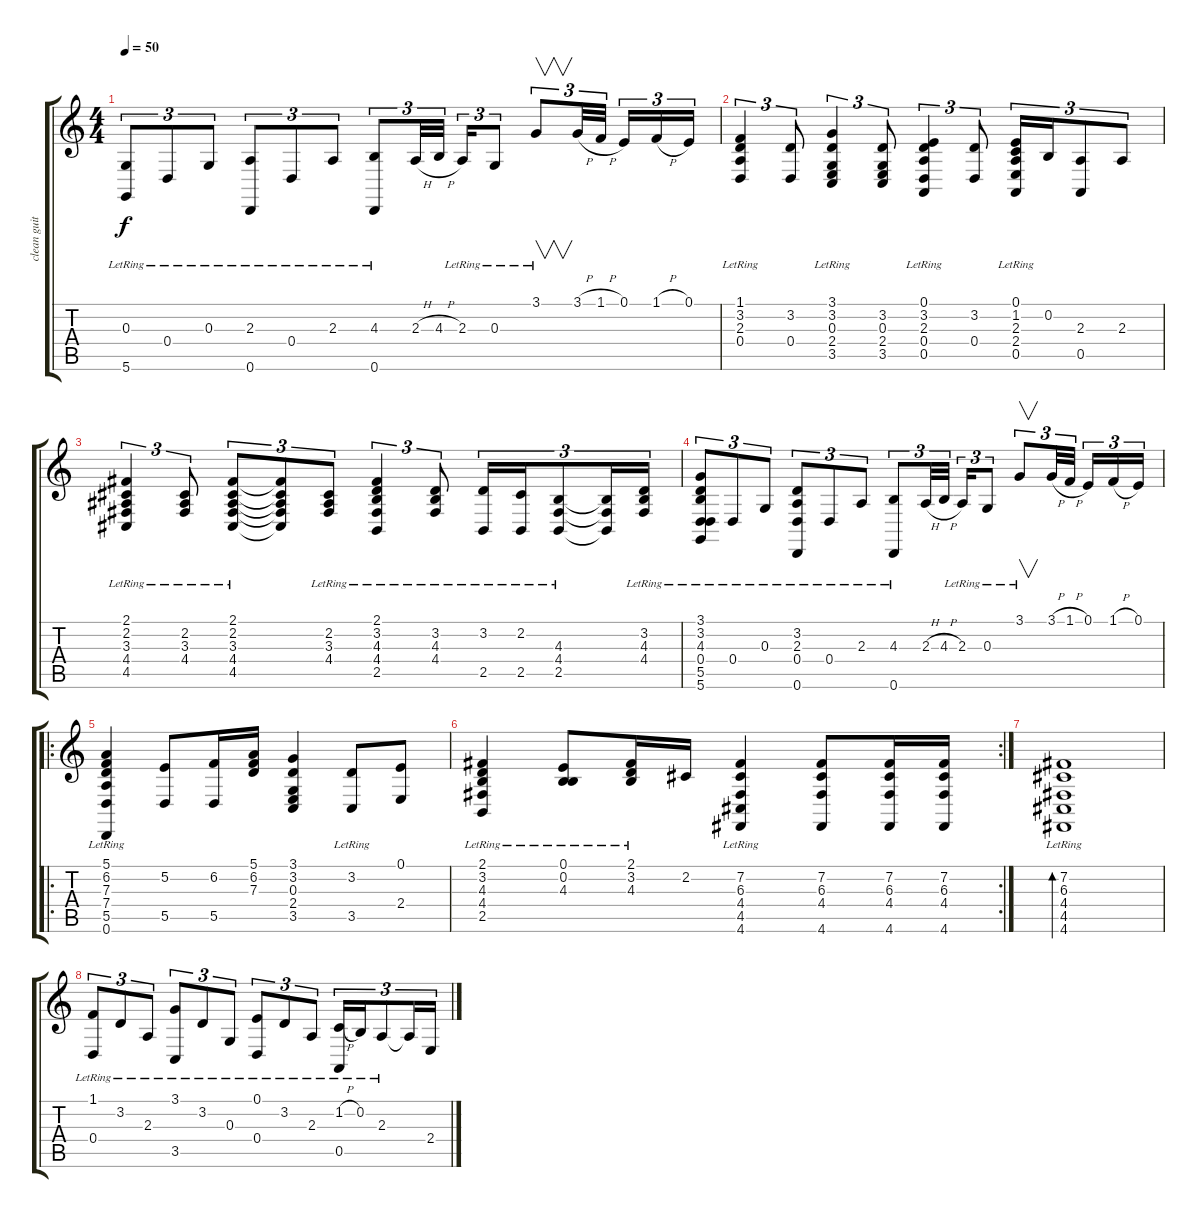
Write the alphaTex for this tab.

\track ("clean guitar" "clean guit") {instrument acousticgrandpiano}
\staff {score tabs}
\tuning (E4 B3 G3 D3 A2 D2) {hide}
\ts (4 4)
\tempo 50
\clef g2
\ks c
(0.3{lr} 5.6{lr}).8{tu (3 2) dy f} 0.4{lr}.8{tu (3 2)} 0.3{lr}.8{tu (3 2)} (2.3{lr} 0.6{lr}).8{tu (3 2)} 0.4{lr}.8{tu (3 2)} 2.3{lr}.8{tu (3 2)} (4.3{lr} 0.6{lr}).8{tu (3 2)} 2.3{h}.32{tu (3 2)} 4.3{h}.32{tu (3 2)} 2.3{lr}.16{tu (3 2)} 0.3{lr}.8{tu (3 2)} 3.1{lr}.8{v tu (3 2)} 3.1{h}.32{tu (3 2)} 1.1{h}.32{tu (3 2)} 0.1.16{tu (3 2)} 1.1{h}.16{tu (3 2)} 0.1.16{tu (3 2)} |
(1.1{lr} 3.2{lr} 2.3{lr} 0.4{lr}).4{tu (3 2)} (3.2 0.4).8{tu (3 2)} (3.1{lr} 3.2 0.3{lr} 2.4{lr} 3.5{lr}).4{tu (3 2)} (3.2 0.3 2.4 3.5).8{tu (3 2)} (0.1{lr} 3.2{lr} 2.3{lr} 0.4{lr} 0.5{lr}).4{tu (3 2)} (3.2 0.4).8{tu (3 2)} (0.1 1.2 2.3{lr} 2.4 0.5{lr}).16{tu (3 2)} 0.2.16{tu (3 2)} (2.3 0.5).8{tu (3 2)} 2.3.8{tu (3 2)} |
(2.1 2.2{lr} 3.3{lr} 4.4{lr} 4.5{lr}).4{tu (3 2)} (2.2 3.3 4.4{lr}).8{tu (3 2)} (2.1 2.2{lr} 3.3 4.4 4.5{lr}).8{tu (3 2)} (2.1{t} 2.2{t} 3.3{t} 4.4{t} 4.5{t}).8{tu (3 2)} (2.2 3.3 4.4{lr}).8{tu (3 2)} (2.1 3.2{lr} 4.3 4.4 2.5{lr}).4{tu (3 2)} (3.2 4.3{lr} 4.4{lr}).8{tu (3 2)} (3.2 2.5{lr}).16{tu (3 2)} (2.2{lr} 2.5).16{tu (3 2)} (4.3 4.4 2.5{lr}).8{tu (3 2)} (4.3{t} 4.4{t} 2.5{t}).16{tu (3 2)} (3.2{lr} 4.3{lr} 4.4{lr}).16{tu (3 2)} |
(3.1 3.2 4.3{lr} 0.4 5.5 5.6{lr}).8{tu (3 2)} 0.4{lr}.8{tu (3 2)} 0.3{lr}.8{tu (3 2)} (3.2 2.3{lr} 0.4 0.6{lr}).8{tu (3 2)} 0.4{lr}.8{tu (3 2)} 2.3{lr}.8{tu (3 2)} (4.3{lr} 0.6{lr}).8{tu (3 2)} 2.3{h}.32{tu (3 2)} 4.3{h}.32{tu (3 2)} 2.3{lr}.16{tu (3 2)} 0.3{lr}.8{tu (3 2)} 3.1{lr}.8{v tu (3 2)} 3.1{h}.32{tu (3 2)} 1.1{h}.32{tu (3 2)} 0.1.16{tu (3 2)} 1.1{h}.16{tu (3 2)} 0.1.16{tu (3 2)} |
\ro
(5.1{lr} 6.2{lr} 7.3{lr} 7.4{lr} 5.5 0.6).4 (5.2 5.5).8 (6.2 5.5).16 (5.1 6.2 7.3).16 (3.1 3.2 0.3 2.4 3.5).4 (3.2{lr} 3.5{lr}).8 (0.1 2.4).8 |
\rc 2
(2.1 3.2{lr} 4.3{lr} 4.4{lr} 2.5{lr}).4 (0.1 0.2{lr} 4.3{lr}).8 (2.1 3.2 4.3{lr}).16 2.2.16 (7.2 6.3 4.4 4.5{lr} 4.6{lr}).4 (7.2 6.3 4.4 4.6).8 (7.2 6.3 4.4 4.6).16 (7.2 6.3 4.4 4.6).16 |
(7.2{lr} 6.3{lr} 4.4{lr} 4.5{lr} 4.6{lr}).1{bd 60} |
(1.1{lr} 0.4{lr}).8{tu (3 2)} 3.2{lr}.8{tu (3 2)} 2.3{lr}.8{tu (3 2)} (3.1{lr} 3.5{lr}).8{tu (3 2)} 3.2{lr}.8{tu (3 2)} 0.3{lr}.8{tu (3 2)} (0.1{lr} 0.4{lr}).8{tu (3 2)} 3.2{lr}.8{tu (3 2)} 2.3{lr}.8{tu (3 2)} (1.2{h} 0.5{lr}).16{tu (3 2)} 0.2{lr}.16{tu (3 2)} 2.3{lr}.8{tu (3 2)} 2.3{t}.16{tu (3 2)} 2.4.16{tu (3 2)}
